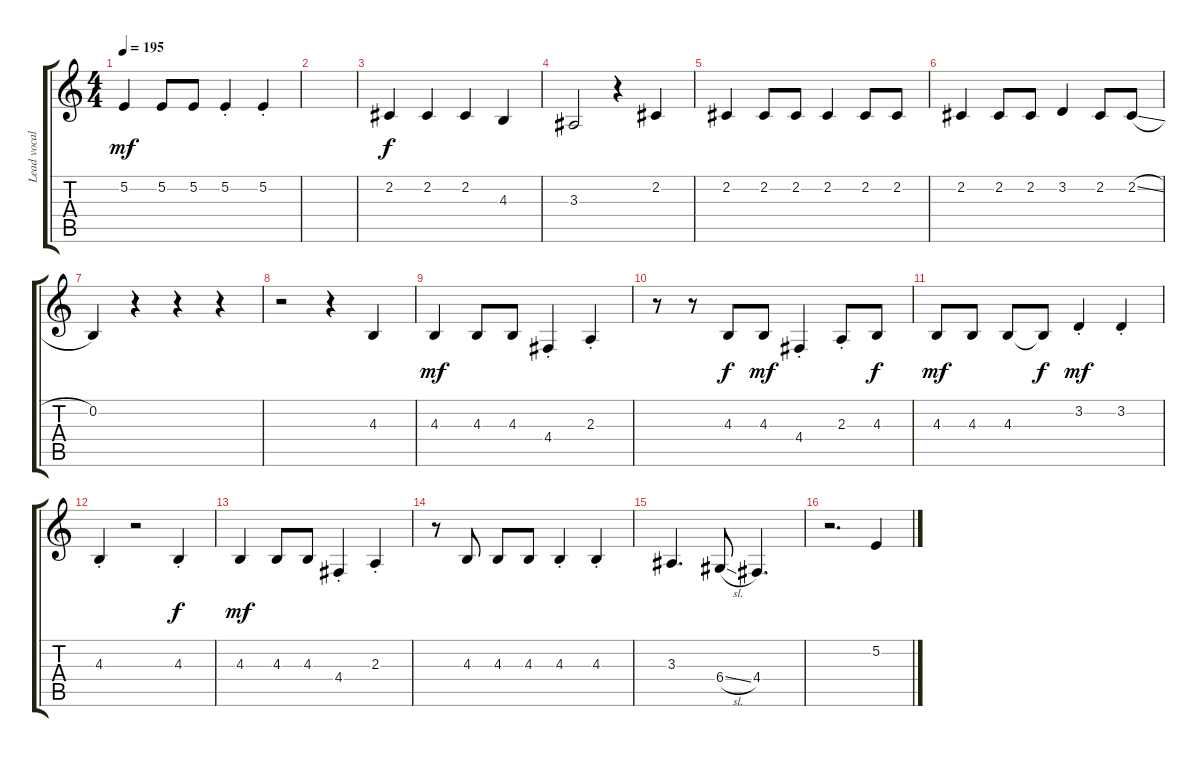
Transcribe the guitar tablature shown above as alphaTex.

\track ("Lead vocals" "Lead vocal") {instrument lead2sawtooth}
\staff {score tabs}
\tuning (E4 B3 G3 D3 A2 E2) {hide}
\ts (4 4)
\tempo 195
\clef g2
\ks c
5.2.4{dy mf} 5.2.8 5.2.8 5.2{st}.4 5.2{st}.4 |
|
2.2.4{dy f} 2.2.4 2.2.4 4.3.4 |
3.3.2 r.4 2.2.4 |
2.2.4 2.2.8 2.2.8 2.2.4 2.2.8 2.2.8 |
2.2.4 2.2.8 2.2.8 3.2.4 2.2.8 2.2{sl}.8 |
0.2.4 r.4 r.4 r.4 |
r.2 r.4 4.3.4 |
4.3.4{dy mf} 4.3.8 4.3.8 4.4{st}.4 2.3{st}.4 |
r.8 r.8 4.3.8{dy f} 4.3.8{dy mf} 4.4{st}.4 2.3{st}.8 4.3.8{dy f} |
4.3.8{dy mf} 4.3.8 4.3.8 4.3{t}.8{dy f} 3.2{st}.4{dy mf} 3.2{st}.4 |
4.3{st}.4 r.2 4.3{st}.4{dy f} |
4.3.4{dy mf} 4.3.8 4.3.8 4.4{st}.4 2.3{st}.4 |
r.8 4.3.8 4.3.8 4.3.8 4.3{st}.4 4.3{st}.4 |
3.3.4{d} 6.4{sl}.8 4.4.4{d} |
r.2{d} 5.2.4
